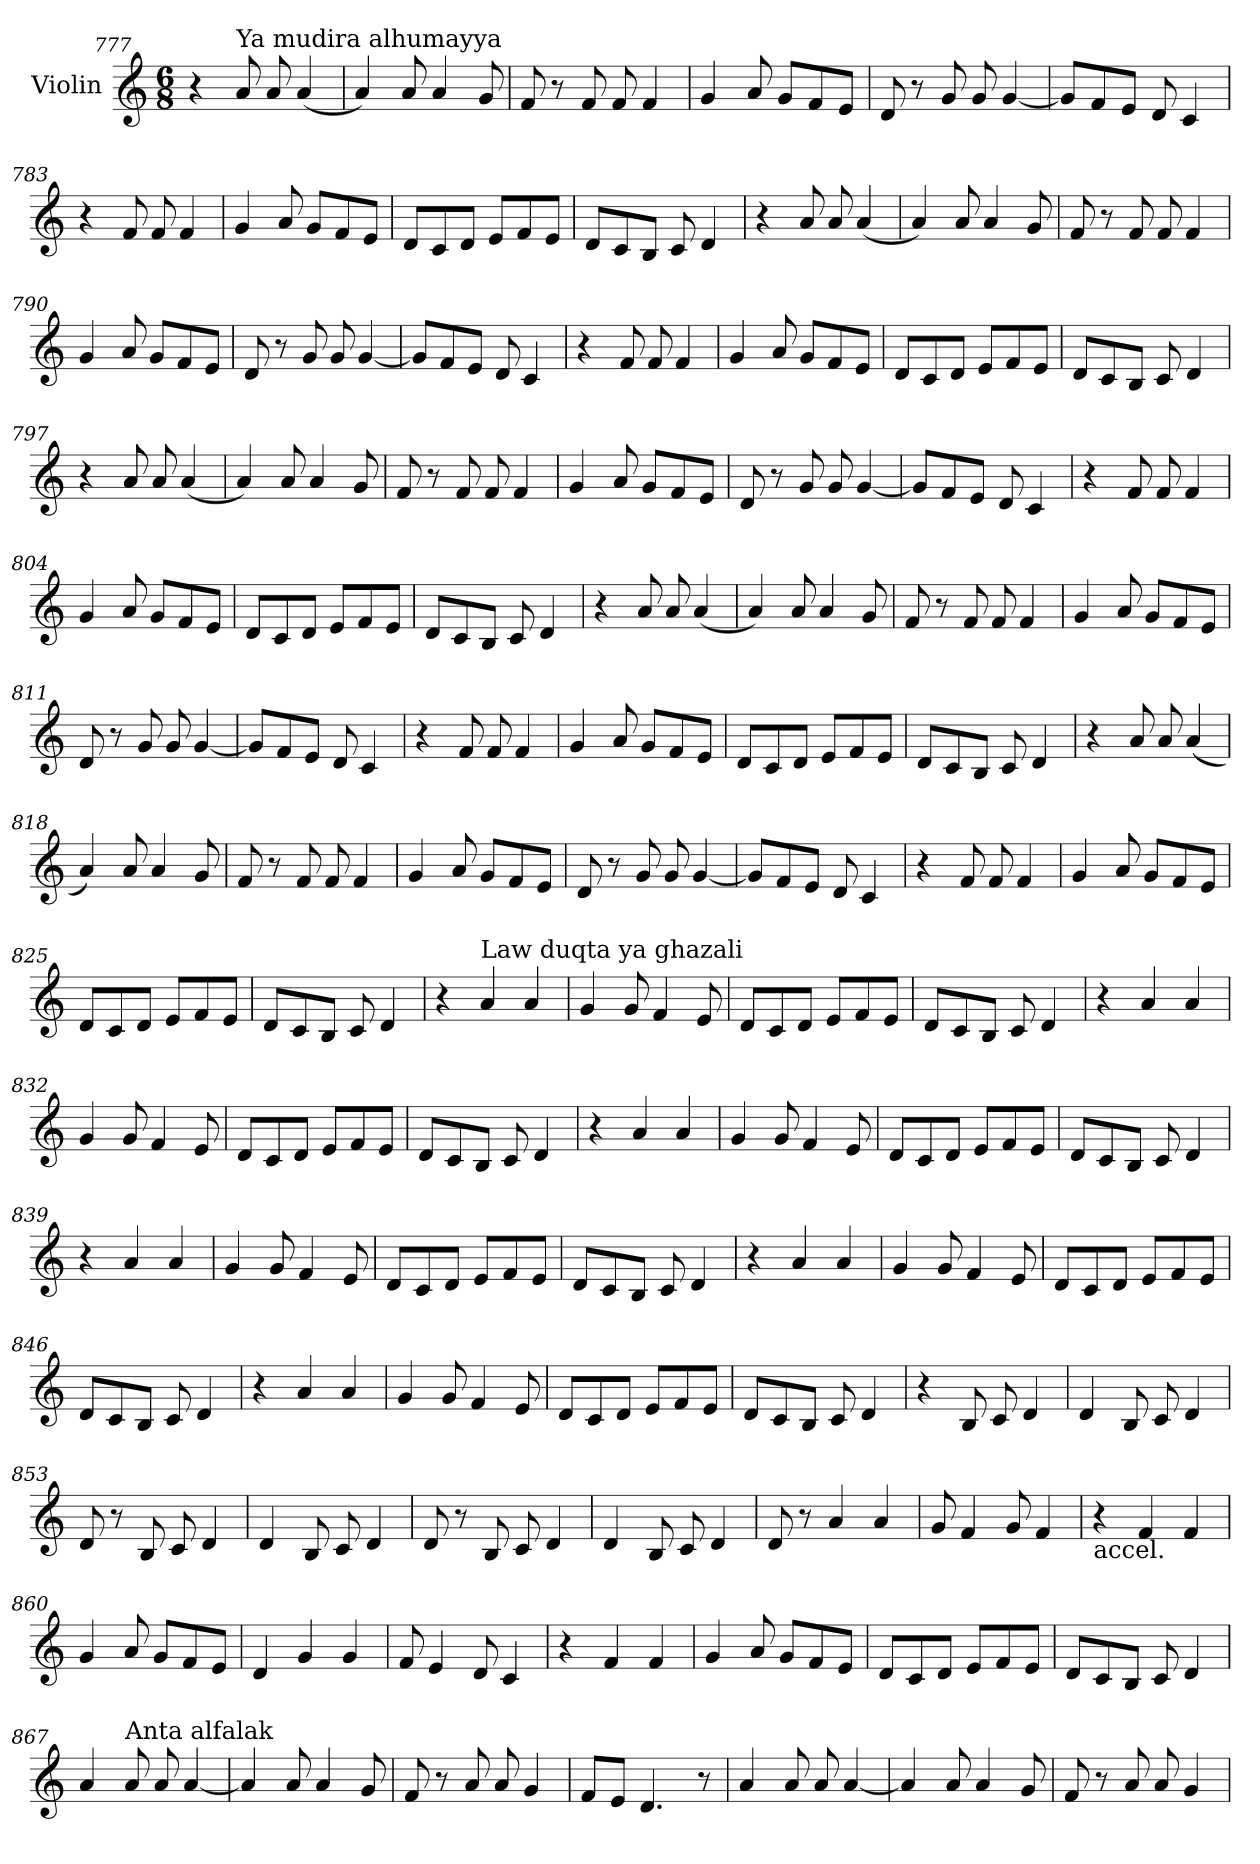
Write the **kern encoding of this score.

**kern
*part1
*staff1
*I"Violin
*clefG2
*k[]
*C:
*M6/8
*MM120
=777
4r
!LO:TX:a:t=Ya mudira alhumayya
8a/
8a/
(4a/
=778
4a/)
8a/
4a/
8g/
!!LO:PB:g=z
=779
8f/
8r
8f/
8f/
4f/
=780
4g/
8a/
8g/L
8f/
8e/J
=781
8d/
8r
8g/
8g/
[4g/
!!LO:PB:g=z
=782
8g/L]
8f/
8e/J
8d/
4c/
=783
4r
8f/
8f/
4f/
=784
4g/
8a/
8g/L
8f/
8e/J
!!LO:PB:g=z
=785
8d/L
8c/
8d/J
8e/L
8f/
8e/J
=786
8d/L
8c/
8B/J
8c/
4d/
=787
4r
8a/
8a/
(4a/
!!LO:PB:g=z
=788
4a/)
8a/
4a/
8g/
=789
8f/
8r
8f/
8f/
4f/
=790
4g/
8a/
8g/L
8f/
8e/J
!!LO:PB:g=z
=791
8d/
8r
8g/
8g/
[4g/
=792
8g/L]
8f/
8e/J
8d/
4c/
=793
4r
8f/
8f/
4f/
!!LO:PB:g=z
=794
4g/
8a/
8g/L
8f/
8e/J
=795
8d/L
8c/
8d/J
8e/L
8f/
8e/J
=796
8d/L
8c/
8B/J
8c/
4d/
!!LO:PB:g=z
=797
4r
8a/
8a/
(4a/
=798
4a/)
8a/
4a/
8g/
=799
8f/
8r
8f/
8f/
4f/
!!LO:PB:g=z
=800
4g/
8a/
8g/L
8f/
8e/J
=801
8d/
8r
8g/
8g/
[4g/
=802
8g/L]
8f/
8e/J
8d/
4c/
!!LO:PB:g=z
=803
4r
8f/
8f/
4f/
=804
4g/
8a/
8g/L
8f/
8e/J
=805
8d/L
8c/
8d/J
8e/L
8f/
8e/J
!!LO:PB:g=z
=806
8d/L
8c/
8B/J
8c/
4d/
=807
4r
8a/
8a/
(4a/
=808
4a/)
8a/
4a/
8g/
!!LO:PB:g=z
=809
8f/
8r
8f/
8f/
4f/
=810
4g/
8a/
8g/L
8f/
8e/J
=811
8d/
8r
8g/
8g/
[4g/
!!LO:PB:g=z
=812
8g/L]
8f/
8e/J
8d/
4c/
=813
4r
8f/
8f/
4f/
=814
4g/
8a/
8g/L
8f/
8e/J
!!LO:PB:g=z
=815
8d/L
8c/
8d/J
8e/L
8f/
8e/J
=816
8d/L
8c/
8B/J
8c/
4d/
=817
4r
8a/
8a/
(4a/
=818
4a/)
8a/
4a/
8g/
=819
8f/
8r
8f/
8f/
4f/
=820
4g/
8a/
8g/L
8f/
8e/J
!!LO:PB:g=z
=821
8d/
8r
8g/
8g/
[4g/
=822
8g/L]
8f/
8e/J
8d/
4c/
=823
4r
8f/
8f/
4f/
!!LO:PB:g=z
=824
4g/
8a/
8g/L
8f/
8e/J
=825
8d/L
8c/
8d/J
8e/L
8f/
8e/J
=826
8d/L
8c/
8B/J
8c/
4d/
!!LO:PB:g=z
=827
4r
!LO:TX:a:t=Law duqta ya ghazali
4a/
4a/
=828
4g/
8g/
4f/
8e/
=829
8d/L
8c/
8d/J
8e/L
8f/
8e/J
!!LO:PB:g=z
=830
8d/L
8c/
8B/J
8c/
4d/
=831
4r
4a/
4a/
=832
4g/
8g/
4f/
8e/
!!LO:PB:g=z
=833
8d/L
8c/
8d/J
8e/L
8f/
8e/J
=834
8d/L
8c/
8B/J
8c/
4d/
=835
4r
4a/
4a/
!!LO:PB:g=z
=836
4g/
8g/
4f/
8e/
=837
8d/L
8c/
8d/J
8e/L
8f/
8e/J
=838
8d/L
8c/
8B/J
8c/
4d/
!!LO:PB:g=z
=839
4r
4a/
4a/
=840
4g/
8g/
4f/
8e/
=841
8d/L
8c/
8d/J
8e/L
8f/
8e/J
!!LO:PB:g=z
=842
8d/L
8c/
8B/J
8c/
4d/
=843
4r
4a/
4a/
=844
4g/
8g/
4f/
8e/
!!LO:PB:g=z
=845
8d/L
8c/
8d/J
8e/L
8f/
8e/J
=846
8d/L
8c/
8B/J
8c/
4d/
=847
4r
4a/
4a/
!!LO:PB:g=z
=848
4g/
8g/
4f/
8e/
=849
8d/L
8c/
8d/J
8e/L
8f/
8e/J
=850
8d/L
8c/
8B/J
8c/
4d/
!!LO:PB:g=z
=851
4r
8B/
8c/
4d/
=852
4d/
8B/
8c/
4d/
=853
8d/
8r
8B/
8c/
4d/
!!LO:PB:g=z
=854
4d/
8B/
8c/
4d/
=855
8d/
8r
8B/
8c/
4d/
=856
4d/
8B/
8c/
4d/
!!LO:PB:g=z
=857
8d/
8r
4a/
4a/
=858
8g/
4f/
8g/
4f/
=859
!LO:TX:b:t=accel.
4r
4f/
4f/
!!LO:PB:g=z
=860
4g/
8a/
8g/L
8f/
8e/J
=861
4d/
4g/
4g/
=862
8f/
4e/
8d/
4c/
!!LO:PB:g=z
=863
4r
4f/
4f/
=864
4g/
8a/
8g/L
8f/
8e/J
=865
8d/L
8c/
8d/J
8e/L
8f/
8e/J
=866
8d/L
8c/
8B/J
8c/
4d/
=867
*MM130
4a/
!LO:TX:a:t=Anta alfalak
8a/
8a/
[4a/
=868
4a/]
8a/
4a/
8g/
!!LO:PB:g=z
=869
8f/
8r
8a/
8a/
4g/
=870
8f/L
8e/J
4.d/
8r
=871
4a/
8a/
8a/
[4a/
!!LO:PB:g=z
=872
4a/]
8a/
4a/
8g/
=873
8f/
8r
8a/
8a/
4g/
=
*-
